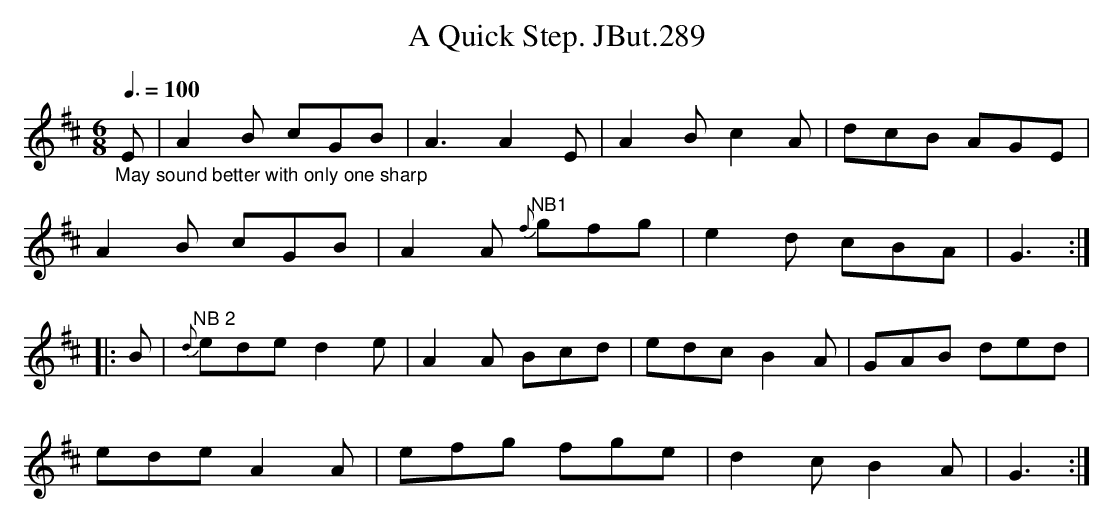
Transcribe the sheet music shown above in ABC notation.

X:1
T:Quick Step. JBut.289, A
M:6/8
L:1/8
Q:3/8=100
K:D %
"_May sound better with only one sharp"E|A2B cGB|A3A2E|A2B c2A|dcB AGE|
A2B cGB|A2A "NB1"{f}gfg|e2d cBA|G3:|
|:B|"NB 2" {d}ede d2e|A2A Bcd|edc B2A|GAB ded|
ede A2A|efg fge|d2c B2A|G3:|
